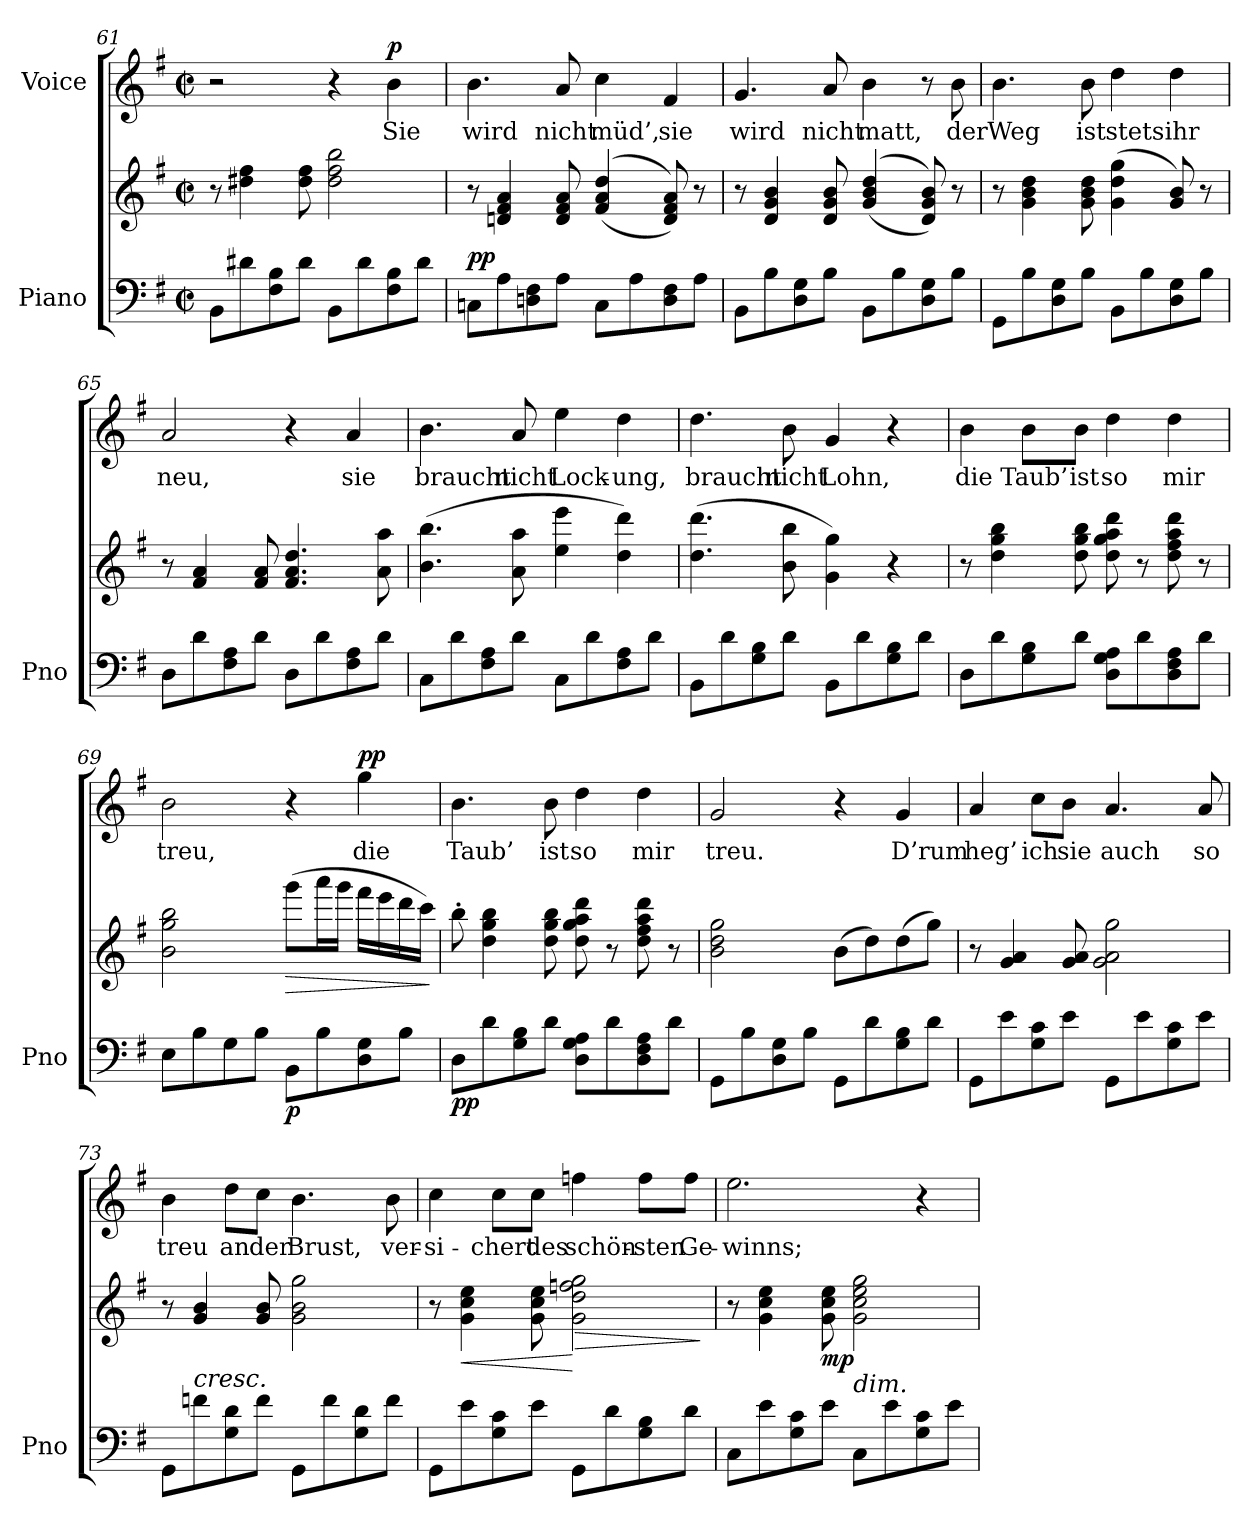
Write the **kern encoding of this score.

**kern	**kern	**dynam	**kern	**text	**dynam
*part2	*part2	*part2	*part1	*part1	*part1
*staff3	*staff2	*staff2/3	*staff1	*staff1	*staff1
*I"Piano	*	*	*I"Voice	*	*
*I'Pno	*	*	*	*	*
!!LO:LB:g=z
*clefF4	*clefG2	*	*clefG2	*	*
*k[f#]	*k[f#]	*	*k[f#]	*	*
*M2/2	*M2/2	*	*M2/2	*	*
*met(c|)	*met(c|)	*	*met(c|)	*	*
=61	=61	=61	=61	=61	=61
8BB\L	8r	.	2r	.	.
8d#X\	4dd#X\ 4ff#\	.	.	.	.
8F#\ 8B\	.	.	.	.	.
8d#\J	8dd#\ 8ff#\	.	.	.	.
8BB\L	2dd#\ 2ff#\ 2bb\	.	4r	.	.
8d#\	.	.	.	.	.
!	!	!	!	!LO:LY:b	!LO:DY:b
8F#\ 8B\	.	.	4b\	Sie	p
8d#\J	.	.	.	.	.
=62	=62	=62	=62	=62	=62
!	!	!LO:DY:a=2	!	!LO:LY:b	!
8Cn\L	8r	pp	4.b\	wird	.
8A\	4dn/ 4f#/ 4a/	.	.	.	.
8Dn\ 8F#\	.	.	.	.	.
!	!	!	!	!LO:LY:b	!
8A\J	8d/ 8f#/ 8a/	.	8a/	nicht	.
!	!	!	!	!LO:LY:b	!
8C\L	(<(>4f#/ 4a/ 4dd/	.	4cc\	müd’,	.
8A\	.	.	.	.	.
!	!	!	!	!LO:LY:b	!
8D\ 8F#\	8d/ 8f#/ 8a/))	.	4f#/	sie	.
8A\J	8r	.	.	.	.
=63	=63	=63	=63	=63	=63
!	!	!	!	!LO:LY:b	!
8BB\L	8r	.	4.g/	wird	.
8B\	4d/ 4g/ 4b/	.	.	.	.
8D\ 8G\	.	.	.	.	.
!	!	!	!	!LO:LY:b	!
8B\J	8d/ 8g/ 8b/	.	8a/	nicht	.
!	!	!	!	!LO:LY:b	!
8BB\L	(<(>4g/ 4b/ 4dd/	.	4b\	matt,	.
8B\	.	.	.	.	.
8D\ 8G\	8d/ 8g/ 8b/))	.	8r	.	.
!	!	!	!	!LO:LY:b	!
8B\J	8r	.	8b\	der	.
=64	=64	=64	=64	=64	=64
!	!	!	!	!LO:LY:b	!
8GG\L	8r	.	4.b\	Weg	.
8B\	4g\ 4b\ 4dd\	.	.	.	.
8D\ 8G\	.	.	.	.	.
!	!	!	!	!LO:LY:b	!
8B\J	8g\ 8b\ 8dd\	.	8b\	ist	.
!	!	!	!	!LO:LY:b	!
8BB\L	(>4g\ 4dd\ 4gg\	.	4dd\	stets	.
8B\	.	.	.	.	.
!	!	!	!	!LO:LY:b	!
8D\ 8G\	8g/ 8b/)	.	4dd\	ihr	.
8B\J	8r	.	.	.	.
=65	=65	=65	=65	=65	=65
!	!	!	!	!LO:LY:b	!
8D\L	8r	.	2a/	neu,	.
8d\	4f#/ 4a/	.	.	.	.
8F#\ 8A\	.	.	.	.	.
8d\J	8f#/ 8a/	.	.	.	.
8D\L	4.f#/ 4.a/ 4.dd/	.	4r	.	.
8d\	.	.	.	.	.
!	!	!	!	!LO:LY:b	!
8F#\ 8A\	.	.	4a/	sie	.
8d\J	8a\ 8aa\	.	.	.	.
!!LO:LB:g=z
=66	=66	=66	=66	=66	=66
!	!	!	!	!LO:LY:b	!
8C\L	(>4.b\ 4.bb\	.	4.b\	braucht	.
8d\	.	.	.	.	.
8F#\ 8A\	.	.	.	.	.
!	!	!	!	!LO:LY:b	!
8d\J	8a\ 8aa\	.	8a/	nicht	.
!	!	!	!	!LO:LY:b	!
8C\L	4ee\ 4eee\	.	4ee\	Lock-	.
8d\	.	.	.	.	.
!	!	!	!	!LO:LY:b	!
8F#\ 8A\	4dd\ 4ddd\)	.	4dd\	-ung,	.
8d\J	.	.	.	.	.
=67	=67	=67	=67	=67	=67
!	!	!	!	!LO:LY:b	!
8BB\L	(>4.dd\ 4.ddd\	.	4.dd\	braucht	.
8d\	.	.	.	.	.
8G\ 8B\	.	.	.	.	.
!	!	!	!	!LO:LY:b	!
8d\J	8b\ 8bb\	.	8b\	nicht	.
!	!	!	!	!LO:LY:b	!
8BB\L	4g\ 4gg\)	.	4g/	Lohn,	.
8d\	.	.	.	.	.
8G\ 8B\	4r	.	4r	.	.
8d\J	.	.	.	.	.
=68	=68	=68	=68	=68	=68
!	!	!	!	!LO:LY:b	!
8D\L	8r	.	4b\	die	.
8d\	4dd\ 4gg\ 4bb\	.	.	.	.
!	!	!	!	!LO:LY:b	!
8G\ 8B\	.	.	8b\L	Taub’	.
!	!	!	!	!LO:LY:b	!
8d\J	8dd\ 8gg\ 8bb\	.	8b\J	ist	.
!	!	!	!	!LO:LY:b	!
8D\ 8G\ 8A\L	8dd\ 8gg\ 8aa\ 8ddd\	.	4dd\	so	.
8d\	8r	.	.	.	.
!	!	!	!	!LO:LY:b	!
8D\ 8F#\ 8A\	8dd\ 8ff#\ 8aa\ 8ddd\	.	4dd\	mir	.
8d\J	8r	.	.	.	.
=69	=69	=69	=69	=69	=69
!	!	!	!	!LO:LY:b	!
8E\L	2b\ 2gg\ 2bb\	.	2b\	treu,	.
8B\	.	.	.	.	.
8G\	.	.	.	.	.
8B\J	.	.	.	.	.
!	!	!LO:HP:b	!	!	!
!	!	!LO:DY:n=1:b=2	!	!	!
8BB\L	(>8ggg\L	> p	4r	.	.
8B\	16aaa\L	.	.	.	.
.	16ggg\JJ	.	.	.	.
!	!	!	!	!LO:LY:b	!LO:DY:b
8D\ 8G\	16fff#\LL	.	4gg\	die	pp
.	16eee\	.	.	.	.
8B\J	16ddd\	.	.	.	.
.	16ccc\JJ)	.	.	.	.
.	.	]	.	.	.
=70	=70	=70	=70	=70	=70
!	!	!LO:DY:b=2	!	!LO:LY:b	!
8D\L	8bb'\	pp	4.b\	Taub’	.
8d\	4dd\ 4gg\ 4bb\	.	.	.	.
8G\ 8B\	.	.	.	.	.
!	!	!	!	!LO:LY:b	!
8d\J	8dd\ 8gg\ 8bb\	.	8b\	ist	.
!	!	!	!	!LO:LY:b	!
8D\ 8G\ 8A\L	8dd\ 8gg\ 8aa\ 8ddd\	.	4dd\	so	.
8d\	8r	.	.	.	.
!	!	!	!	!LO:LY:b	!
8D\ 8F#\ 8A\	8dd\ 8ff#\ 8aa\ 8ddd\	.	4dd\	mir	.
8d\J	8r	.	.	.	.
!!LO:LB:g=z
=71	=71	=71	=71	=71	=71
!	!	!	!	!LO:LY:b	!
8GG\L	2b\ 2dd\ 2gg\	.	2g/	treu.	.
8B\	.	.	.	.	.
8D\ 8G\	.	.	.	.	.
8B\J	.	.	.	.	.
8GG\L	(>8b\L	.	4r	.	.
8d\	8dd\)	.	.	.	.
!	!	!	!	!LO:LY:b	!
8G\ 8B\	(>8dd\	.	4g/	D’rum	.
8d\J	8gg\J)	.	.	.	.
=72	=72	=72	=72	=72	=72
!	!	!	!	!LO:LY:b	!
8GG\L	8r	.	4a/	heg’	.
8e\	4g/ 4a/	.	.	.	.
!	!	!	!	!LO:LY:b	!
8G\ 8c\	.	.	8cc\L	ich	.
!	!	!	!	!LO:LY:b	!
8e\J	8g/ 8a/	.	8b\J	sie	.
!	!	!	!	!LO:LY:b	!
8GG\L	2g\ 2a\ 2gg\	.	4.a/	auch	.
8e\	.	.	.	.	.
8G\ 8c\	.	.	.	.	.
!	!	!	!	!LO:LY:b	!
8e\J	.	.	8a/	so	.
=73	=73	=73	=73	=73	=73
!	!	!	!	!LO:LY:b	!
8GG\L	8r	.	4b\	treu	.
!LO:TX:a:i:t=cresc.	!	!	!	!	!
8fn\	4g/ 4b/	.	.	.	.
!	!	!	!	!LO:LY:b	!
8G\ 8d\	.	.	8dd\L	an	.
!	!	!	!	!LO:LY:b	!
8f\J	8g/ 8b/	.	8cc\J	der	.
!	!	!	!	!LO:LY:b	!
8GG\L	2g\ 2b\ 2gg\	.	4.b\	Brust,	.
8f\	.	.	.	.	.
8G\ 8d\	.	.	.	.	.
!	!	!	!	!LO:LY:b	!
8f\J	.	.	8b\	ver-	.
=74	=74	=74	=74	=74	=74
!	!	!	!	!LO:LY:b	!
8GG\L	8r	.	4cc\	-si-	.
!	!	!LO:HP:b	!	!	!
8e\	4g\ 4cc\ 4ee\	<	.	.	.
!	!	!	!	!LO:LY:b	!
8G\ 8c\	.	.	8cc\L	-chert	.
!	!	!	!	!LO:LY:b	!
8e\J	8g\ 8cc\ 8ee\	.	8cc\J	des	.
!	!	!LO:HP:n=1:b	!	!LO:LY:b	!
8GG\L	2g\ 2dd\ 2ffn\ 2gg\	[ >	4ffn\	schön-	.
8d\	.	.	.	.	.
!	!	!	!	!LO:LY:b	!
8G\ 8B\	.	.	8ff\L	-sten	.
!	!	!	!	!LO:LY:b	!
8d\J	.	.	8ff\J	Ge-	.
.	.	]	.	.	.
=75	=75	=75	=75	=75	=75
!	!	!	!	!LO:LY:b	!
8C\L	8r	.	2.ee\	-winns;	.
8e\	4g\ 4cc\ 4ee\	.	.	.	.
8G\ 8c\	.	.	.	.	.
!	!	!LO:DY:b	!	!	!
8e\J	8g\ 8cc\ 8ee\	mp	.	.	.
!LO:TX:a:i:t=dim.	!	!	!	!	!
8C\L	2g\ 2cc\ 2ee\ 2gg\	.	.	.	.
8e\	.	.	.	.	.
8G\ 8c\	.	.	4r	.	.
8e\J	.	.	.	.	.
=	=	=	=	=	=
*-	*-	*-	*-	*-	*-
